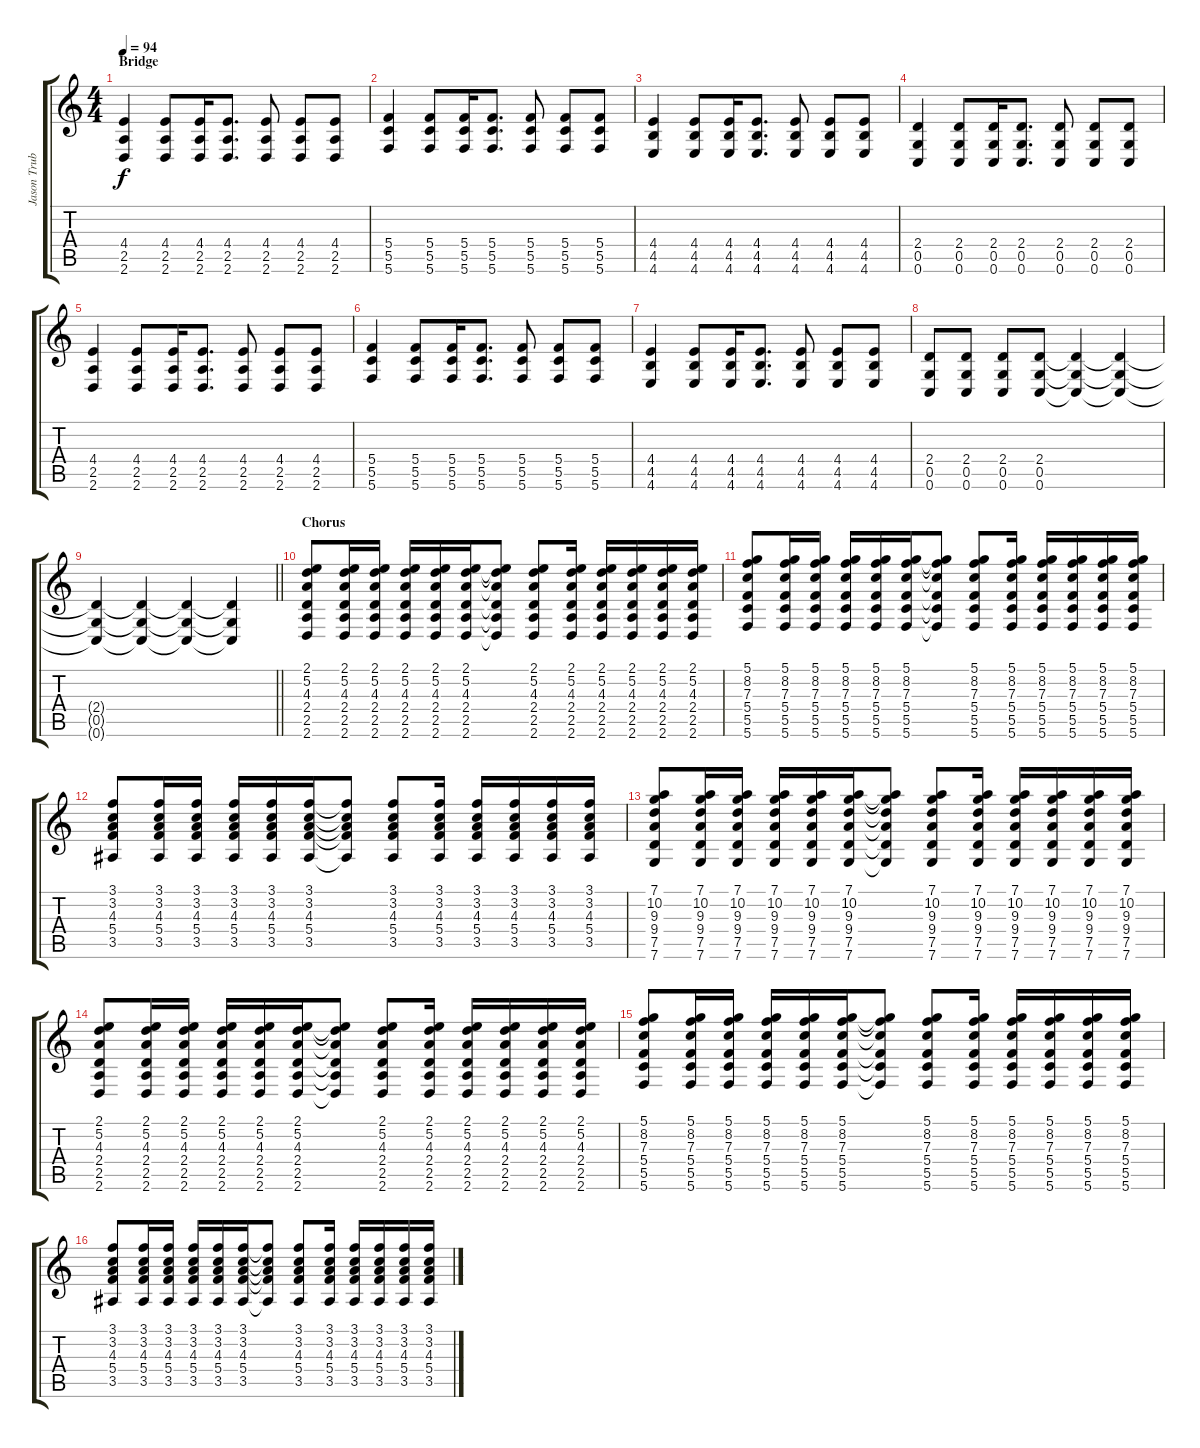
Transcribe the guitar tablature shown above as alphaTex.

\track ("Jason Truby" "Jason Trub") {instrument electricguitarjazz}
\staff {score tabs}
\tuning (D4 A3 F3 C3 G2 C2) {hide}
\ts (4 4)
\section ("" "Bridge")
\tempo 94
\clef g2
\ks c
(4.4 2.5 2.6).4{dy f} (4.4 2.5 2.6).8 (4.4 2.5 2.6).16 (4.4 2.5 2.6).8{d} (4.4 2.5 2.6).8 (4.4 2.5 2.6).8 (4.4 2.5 2.6).8 |
(5.4 5.5 5.6).4 (5.4 5.5 5.6).8 (5.4 5.5 5.6).16 (5.4 5.5 5.6).8{d} (5.4 5.5 5.6).8 (5.4 5.5 5.6).8 (5.4 5.5 5.6).8 |
(4.4 4.5 4.6).4 (4.4 4.5 4.6).8 (4.4 4.5 4.6).16 (4.4 4.5 4.6).8{d} (4.4 4.5 4.6).8 (4.4 4.5 4.6).8 (4.4 4.5 4.6).8 |
(2.4 0.5 0.6).4 (2.4 0.5 0.6).8 (2.4 0.5 0.6).16 (2.4 0.5 0.6).8{d} (2.4 0.5 0.6).8 (2.4 0.5 0.6).8 (2.4 0.5 0.6).8 |
(4.4 2.5 2.6).4 (4.4 2.5 2.6).8 (4.4 2.5 2.6).16 (4.4 2.5 2.6).8{d} (4.4 2.5 2.6).8 (4.4 2.5 2.6).8 (4.4 2.5 2.6).8 |
(5.4 5.5 5.6).4 (5.4 5.5 5.6).8 (5.4 5.5 5.6).16 (5.4 5.5 5.6).8{d} (5.4 5.5 5.6).8 (5.4 5.5 5.6).8 (5.4 5.5 5.6).8 |
(4.4 4.5 4.6).4 (4.4 4.5 4.6).8 (4.4 4.5 4.6).16 (4.4 4.5 4.6).8{d} (4.4 4.5 4.6).8 (4.4 4.5 4.6).8 (4.4 4.5 4.6).8 |
(2.4 0.5 0.6).8 (2.4 0.5 0.6).8 (2.4 0.5 0.6).8 (2.4 0.5 0.6).8 (2.4{t} 0.5{t} 0.6{t}).4 (2.4{t} 0.5{t} 0.6{t}).4 |
\barLineRight lightlight
(2.4{t} 0.5{t} 0.6{t}).4 (2.4{t} 0.5{t} 0.6{t}).4 (2.4{t} 0.5{t} 0.6{t}).4 (2.4{t} 0.5{t} 0.6{t}).4 |
\section ("" "Chorus")
(2.1 5.2 4.3 2.4 2.5 2.6).8 (2.1 5.2 4.3 2.4 2.5 2.6).16 (2.1 5.2 4.3 2.4 2.5 2.6).16 (2.1 5.2 4.3 2.4 2.5 2.6).16 (2.1 5.2 4.3 2.4 2.5 2.6).16 (2.1 5.2 4.3 2.4 2.5 2.6).16 (2.1{t} 5.2{t} 4.3{t} 2.4{t} 2.5{t} 2.6{t}).8 (2.1 5.2 4.3 2.4 2.5 2.6).8 (2.1 5.2 4.3 2.4 2.5 2.6).16 (2.1 5.2 4.3 2.4 2.5 2.6).16 (2.1 5.2 4.3 2.4 2.5 2.6).16 (2.1 5.2 4.3 2.4 2.5 2.6).16 (2.1 5.2 4.3 2.4 2.5 2.6).16 |
(5.1 8.2 7.3 5.4 5.5 5.6).8 (5.1 8.2 7.3 5.4 5.5 5.6).16 (5.1 8.2 7.3 5.4 5.5 5.6).16 (5.1 8.2 7.3 5.4 5.5 5.6).16 (5.1 8.2 7.3 5.4 5.5 5.6).16 (5.1 8.2 7.3 5.4 5.5 5.6).16 (5.1{t} 8.2{t} 7.3{t} 5.4{t} 5.5{t} 5.6{t}).8 (5.1 8.2 7.3 5.4 5.5 5.6).8 (5.1 8.2 7.3 5.4 5.5 5.6).16 (5.1 8.2 7.3 5.4 5.5 5.6).16 (5.1 8.2 7.3 5.4 5.5 5.6).16 (5.1 8.2 7.3 5.4 5.5 5.6).16 (5.1 8.2 7.3 5.4 5.5 5.6).16 |
(3.1 3.2 4.3 5.4 3.5).8 (3.1 3.2 4.3 5.4 3.5).16 (3.1 3.2 4.3 5.4 3.5).16 (3.1 3.2 4.3 5.4 3.5).16 (3.1 3.2 4.3 5.4 3.5).16 (3.1 3.2 4.3 5.4 3.5).16 (3.1{t} 3.2{t} 4.3{t} 5.4{t} 3.5{t}).8 (3.1 3.2 4.3 5.4 3.5).8 (3.1 3.2 4.3 5.4 3.5).16 (3.1 3.2 4.3 5.4 3.5).16 (3.1 3.2 4.3 5.4 3.5).16 (3.1 3.2 4.3 5.4 3.5).16 (3.1 3.2 4.3 5.4 3.5).16 |
(7.1 10.2 9.3 9.4 7.5 7.6).8 (7.1 10.2 9.3 9.4 7.5 7.6).16 (7.1 10.2 9.3 9.4 7.5 7.6).16 (7.1 10.2 9.3 9.4 7.5 7.6).16 (7.1 10.2 9.3 9.4 7.5 7.6).16 (7.1 10.2 9.3 9.4 7.5 7.6).16 (7.1{t} 10.2{t} 9.3{t} 9.4{t} 7.5{t} 7.6{t}).8 (7.1 10.2 9.3 9.4 7.5 7.6).8 (7.1 10.2 9.3 9.4 7.5 7.6).16 (7.1 10.2 9.3 9.4 7.5 7.6).16 (7.1 10.2 9.3 9.4 7.5 7.6).16 (7.1 10.2 9.3 9.4 7.5 7.6).16 (7.1 10.2 9.3 9.4 7.5 7.6).16 |
(2.1 5.2 4.3 2.4 2.5 2.6).8 (2.1 5.2 4.3 2.4 2.5 2.6).16 (2.1 5.2 4.3 2.4 2.5 2.6).16 (2.1 5.2 4.3 2.4 2.5 2.6).16 (2.1 5.2 4.3 2.4 2.5 2.6).16 (2.1 5.2 4.3 2.4 2.5 2.6).16 (2.1{t} 5.2{t} 4.3{t} 2.4{t} 2.5{t} 2.6{t}).8 (2.1 5.2 4.3 2.4 2.5 2.6).8 (2.1 5.2 4.3 2.4 2.5 2.6).16 (2.1 5.2 4.3 2.4 2.5 2.6).16 (2.1 5.2 4.3 2.4 2.5 2.6).16 (2.1 5.2 4.3 2.4 2.5 2.6).16 (2.1 5.2 4.3 2.4 2.5 2.6).16 |
(5.1 8.2 7.3 5.4 5.5 5.6).8 (5.1 8.2 7.3 5.4 5.5 5.6).16 (5.1 8.2 7.3 5.4 5.5 5.6).16 (5.1 8.2 7.3 5.4 5.5 5.6).16 (5.1 8.2 7.3 5.4 5.5 5.6).16 (5.1 8.2 7.3 5.4 5.5 5.6).16 (5.1{t} 8.2{t} 7.3{t} 5.4{t} 5.5{t} 5.6{t}).8 (5.1 8.2 7.3 5.4 5.5 5.6).8 (5.1 8.2 7.3 5.4 5.5 5.6).16 (5.1 8.2 7.3 5.4 5.5 5.6).16 (5.1 8.2 7.3 5.4 5.5 5.6).16 (5.1 8.2 7.3 5.4 5.5 5.6).16 (5.1 8.2 7.3 5.4 5.5 5.6).16 |
(3.1 3.2 4.3 5.4 3.5).8 (3.1 3.2 4.3 5.4 3.5).16 (3.1 3.2 4.3 5.4 3.5).16 (3.1 3.2 4.3 5.4 3.5).16 (3.1 3.2 4.3 5.4 3.5).16 (3.1 3.2 4.3 5.4 3.5).16 (3.1{t} 3.2{t} 4.3{t} 5.4{t} 3.5{t}).8 (3.1 3.2 4.3 5.4 3.5).8 (3.1 3.2 4.3 5.4 3.5).16 (3.1 3.2 4.3 5.4 3.5).16 (3.1 3.2 4.3 5.4 3.5).16 (3.1 3.2 4.3 5.4 3.5).16 (3.1 3.2 4.3 5.4 3.5).16
